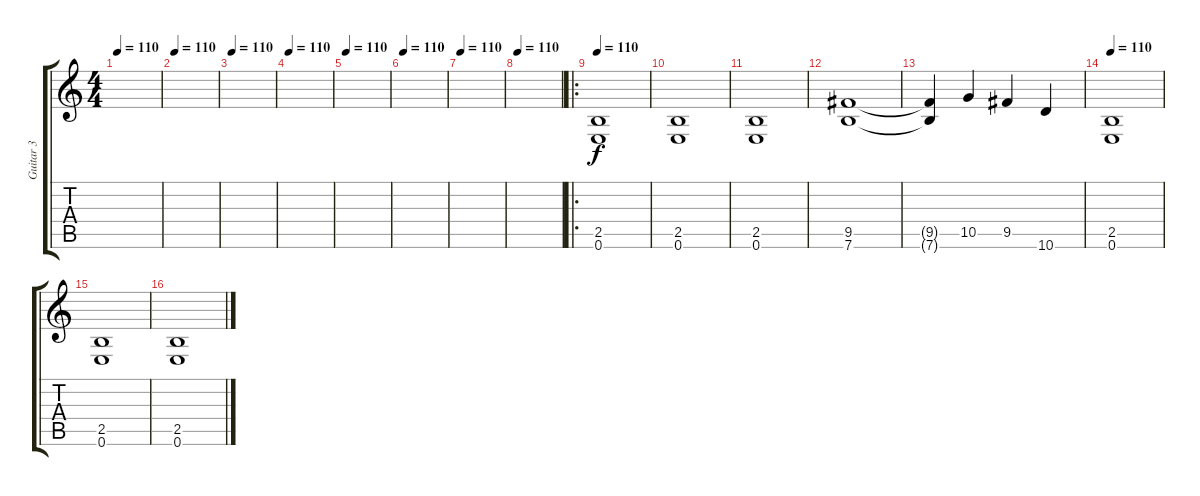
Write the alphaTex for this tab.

\track ("Guitar 3" "Guitar 3") {instrument distortionguitar}
\staff {score tabs}
\tuning (E4 B3 G3 D3 A2 E2) {hide}
\ts (4 4)
\tempo 110
\clef g2
\ks c
|
\tempo 160
\tempo 110
|
\tempo 160
\tempo 110
|
\tempo 110
|
\tempo 110
|
\tempo 110
|
\tempo 160
\tempo 110
|
\tempo 160
\tempo 110
|
\ro
\tempo 110
(2.5 0.6).1{volume 13} |
(2.5 0.6).1 |
(2.5 0.6).1 |
(9.5 7.6).1 |
(9.5{t} 7.6{t}).4 10.5.4 9.5.4 10.6.4 |
\tempo 110
(2.5 0.6).1 |
(2.5 0.6).1 |
(2.5 0.6).1
